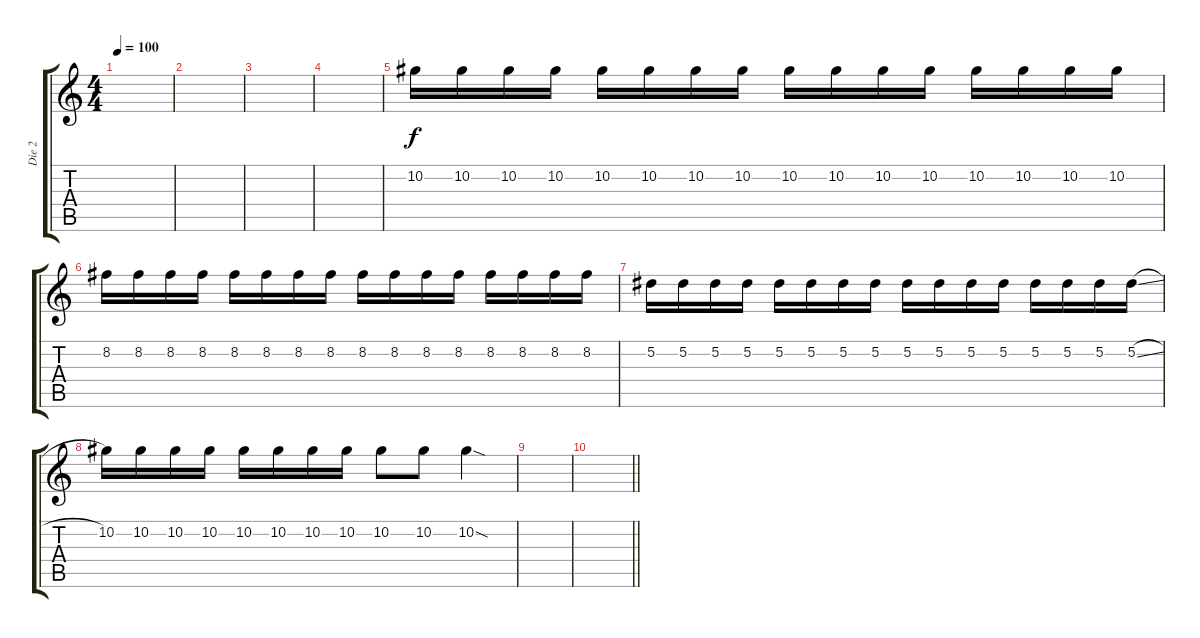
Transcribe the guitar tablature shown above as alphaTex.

\track ("Die 2" "Die 2") {instrument electricguitarclean}
\staff {score tabs}
\tuning (Eb4 Bb3 Gb3 Db3 Ab2 Db2) {hide}
\ts (4 4)
\tempo 100
\clef g2
\ks c
|
|
|
|
10.2.16 10.2.16 10.2.16 10.2.16 10.2.16 10.2.16 10.2.16 10.2.16 10.2.16 10.2.16 10.2.16 10.2.16 10.2.16 10.2.16 10.2.16 10.2.16 |
8.2.16 8.2.16 8.2.16 8.2.16 8.2.16 8.2.16 8.2.16 8.2.16 8.2.16 8.2.16 8.2.16 8.2.16 8.2.16 8.2.16 8.2.16 8.2.16 |
5.2.16 5.2.16 5.2.16 5.2.16 5.2.16 5.2.16 5.2.16 5.2.16 5.2.16 5.2.16 5.2.16 5.2.16 5.2.16 5.2.16 5.2.16 5.2{sl}.16 |
10.2.16{volume 4} 10.2.16 10.2.16 10.2.16 10.2.16 10.2.16 10.2.16 10.2.16 10.2.8 10.2.8 10.2{sod}.4 |
|
\barLineRight lightlight
